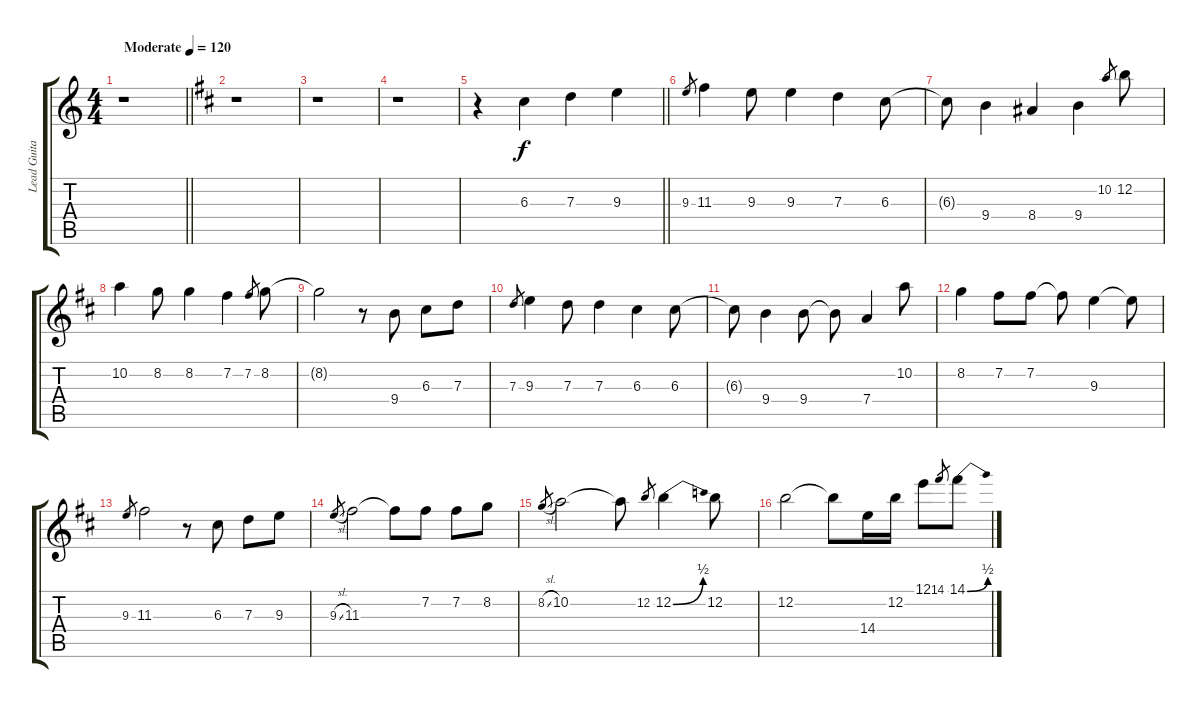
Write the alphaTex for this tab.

\track ("Lead Guitar - Tuan" "Lead Guita") {instrument overdrivenguitar}
\staff {score tabs}
\tuning (E4 B3 G3 D3 A2 E2) {hide}
\ts (4 4)
\tempo (120 "Moderate")
\clef g2
\barLineRight lightlight
\ks c
r.1{dy f instrument overdrivenguitar} |
\ks d
r.1 |
r.1 |
r.1 |
\barLineRight lightlight
r.4 6.3.4 7.3.4 9.3.4 |
9.3.8{gr} 11.3.4 9.3.8 9.3.4 7.3.4 6.3.8 |
6.3{t}.8 9.4.4 8.4.4 9.4.4 10.2.8{gr} 12.2.8 |
10.2.4 8.2.8 8.2.4 7.2.4 7.2.8{gr} 8.2.8 |
8.2{t}.2 r.8 9.4.8 6.3.8 7.3.8 |
7.3.8{gr} 9.3.4 7.3.8 7.3.4 6.3.4 6.3.8 |
6.3{t}.8 9.4.4 9.4.8 9.4{t}.8 7.4.4 10.2.8 |
8.2.4 7.2.8 7.2.8 7.2{t}.8 9.3.4 9.3{t}.8 |
9.3.8{gr} 11.3.2 r.8 6.3.8 7.3.8 9.3.8 |
9.3{sl}.8{gr} 11.3.2 11.3{t}.8 7.2.8 7.2.8 8.2.8 |
8.2{sl}.8{gr} 10.2.2 10.2{t}.8 12.2.8{gr} 12.2{be (bend 0 0 60 2)}.4 12.2.8 |
12.2.2 12.2{t}.8 14.4.16 12.2.16 12.1.8 14.1.8{gr} 14.1{be (bend 0 0 60 2)}.8
